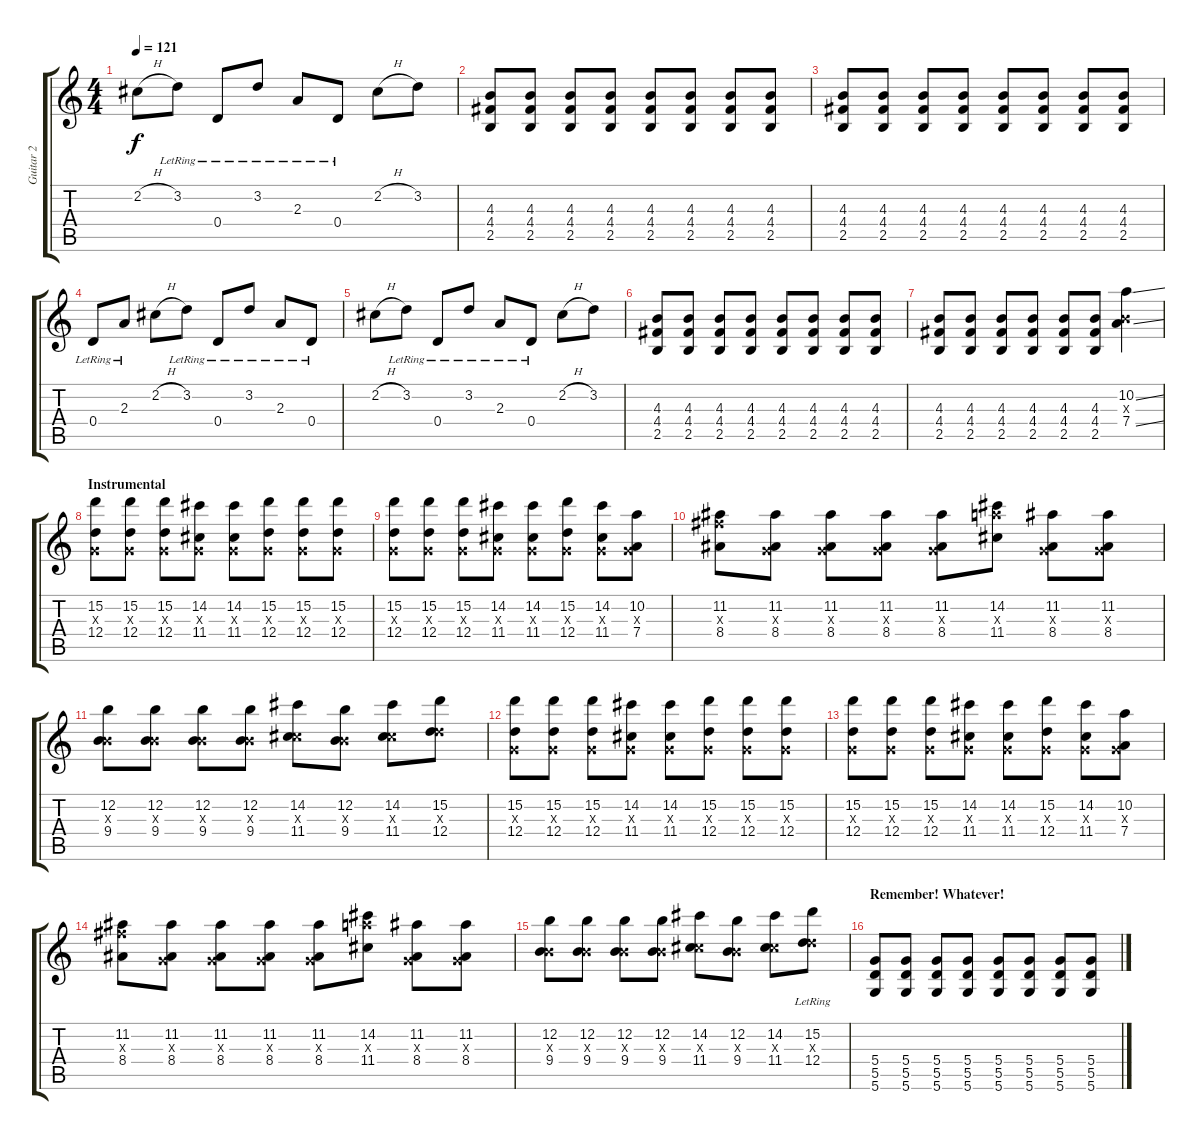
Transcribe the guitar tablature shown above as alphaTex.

\track ("Guitar 2" "Guitar 2") {instrument electricguitarclean}
\staff {score tabs}
\tuning (E4 B3 G3 D3 A2 D2) {hide}
\ts (4 4)
\tempo 121
\clef g2
\ks c
2.2{h}.8{dy f} 3.2{lr}.8 0.4{lr}.8 3.2{lr}.8 2.3{lr}.8 0.4{lr}.8 2.2{h}.8 3.2.8 |
(4.3 4.4 2.5).8{instrument distortionguitar} (4.3 4.4 2.5).8 (4.3 4.4 2.5).8 (4.3 4.4 2.5).8 (4.3 4.4 2.5).8 (4.3 4.4 2.5).8 (4.3 4.4 2.5).8 (4.3 4.4 2.5).8 |
(4.3 4.4 2.5).8 (4.3 4.4 2.5).8 (4.3 4.4 2.5).8 (4.3 4.4 2.5).8 (4.3 4.4 2.5).8 (4.3 4.4 2.5).8 (4.3 4.4 2.5).8 (4.3 4.4 2.5).8 |
0.4{lr}.8{instrument electricguitarclean} 2.3{lr}.8 2.2{h}.8 3.2{lr}.8 0.4{lr}.8 3.2{lr}.8 2.3{lr}.8 0.4{lr}.8 |
2.2{h}.8 3.2{lr}.8 0.4{lr}.8 3.2{lr}.8 2.3{lr}.8 0.4{lr}.8 2.2{h}.8 3.2.8 |
(4.3 4.4 2.5).8{instrument distortionguitar} (4.3 4.4 2.5).8 (4.3 4.4 2.5).8 (4.3 4.4 2.5).8 (4.3 4.4 2.5).8 (4.3 4.4 2.5).8 (4.3 4.4 2.5).8 (4.3 4.4 2.5).8 |
(4.3 4.4 2.5).8 (4.3 4.4 2.5).8 (4.3 4.4 2.5).8 (4.3 4.4 2.5).8 (4.3 4.4 2.5).8 (4.3 4.4 2.5).8 (10.2{ss} 4.3{x} 7.4{ss}).4 |
\section ("" "Instrumental")
(15.2 0.3{x} 12.4).8{instrument distortionguitar} (15.2 0.3{x} 12.4).8 (15.2 0.3{x} 12.4).8 (14.2 0.3{x} 11.4).8 (14.2 0.3{x} 11.4).8 (15.2 0.3{x} 12.4).8 (15.2 0.3{x} 12.4).8 (15.2 0.3{x} 12.4).8 |
(15.2 0.3{x} 12.4).8 (15.2 0.3{x} 12.4).8 (15.2 0.3{x} 12.4).8 (14.2 0.3{x} 11.4).8 (14.2 0.3{x} 11.4).8 (15.2 0.3{x} 12.4).8 (14.2 0.3{x} 11.4).8 (10.2 0.3{x} 7.4).8 |
(11.2 11.3{x} 8.4).8 (11.2 0.3{x} 8.4).8 (11.2 0.3{x} 8.4).8 (11.2 0.3{x} 8.4).8 (11.2 0.3{x} 8.4).8 (14.2 14.3{x} 11.4).8 (11.2 0.3{x} 8.4).8 (11.2 0.3{x} 8.4).8 |
(12.2 4.3{x} 9.4).8 (12.2 4.3{x} 9.4).8 (12.2 4.3{x} 9.4).8 (12.2 4.3{x} 9.4).8 (14.2 6.3{x} 11.4).8 (12.2 4.3{x} 9.4).8 (14.2 6.3{x} 11.4).8 (15.2 7.3{x} 12.4).8 |
(15.2 0.3{x} 12.4).8 (15.2 0.3{x} 12.4).8 (15.2 0.3{x} 12.4).8 (14.2 0.3{x} 11.4).8 (14.2 0.3{x} 11.4).8 (15.2 0.3{x} 12.4).8 (15.2 0.3{x} 12.4).8 (15.2 0.3{x} 12.4).8 |
(15.2 0.3{x} 12.4).8 (15.2 0.3{x} 12.4).8 (15.2 0.3{x} 12.4).8 (14.2 0.3{x} 11.4).8 (14.2 0.3{x} 11.4).8 (15.2 0.3{x} 12.4).8 (14.2 0.3{x} 11.4).8 (10.2 0.3{x} 7.4).8 |
(11.2 11.3{x} 8.4).8 (11.2 0.3{x} 8.4).8 (11.2 0.3{x} 8.4).8 (11.2 0.3{x} 8.4).8 (11.2 0.3{x} 8.4).8 (14.2 14.3{x} 11.4).8 (11.2 0.3{x} 8.4).8 (11.2 0.3{x} 8.4).8 |
(12.2 4.3{x} 9.4).8 (12.2 4.3{x} 9.4).8 (12.2 4.3{x} 9.4).8 (12.2 4.3{x} 9.4).8 (14.2 6.3{x} 11.4).8 (12.2 4.3{x} 9.4).8 (14.2 6.3{x} 11.4).8 (15.2{lr} 7.3{x} 12.4).8 |
\section ("" "Remember! Whatever!")
(5.4 5.5 5.6).8{instrument distortionguitar} (5.4 5.5 5.6).8 (5.4 5.5 5.6).8 (5.4 5.5 5.6).8 (5.4 5.5 5.6).8 (5.4 5.5 5.6).8 (5.4 5.5 5.6).8 (5.4 5.5 5.6).8
